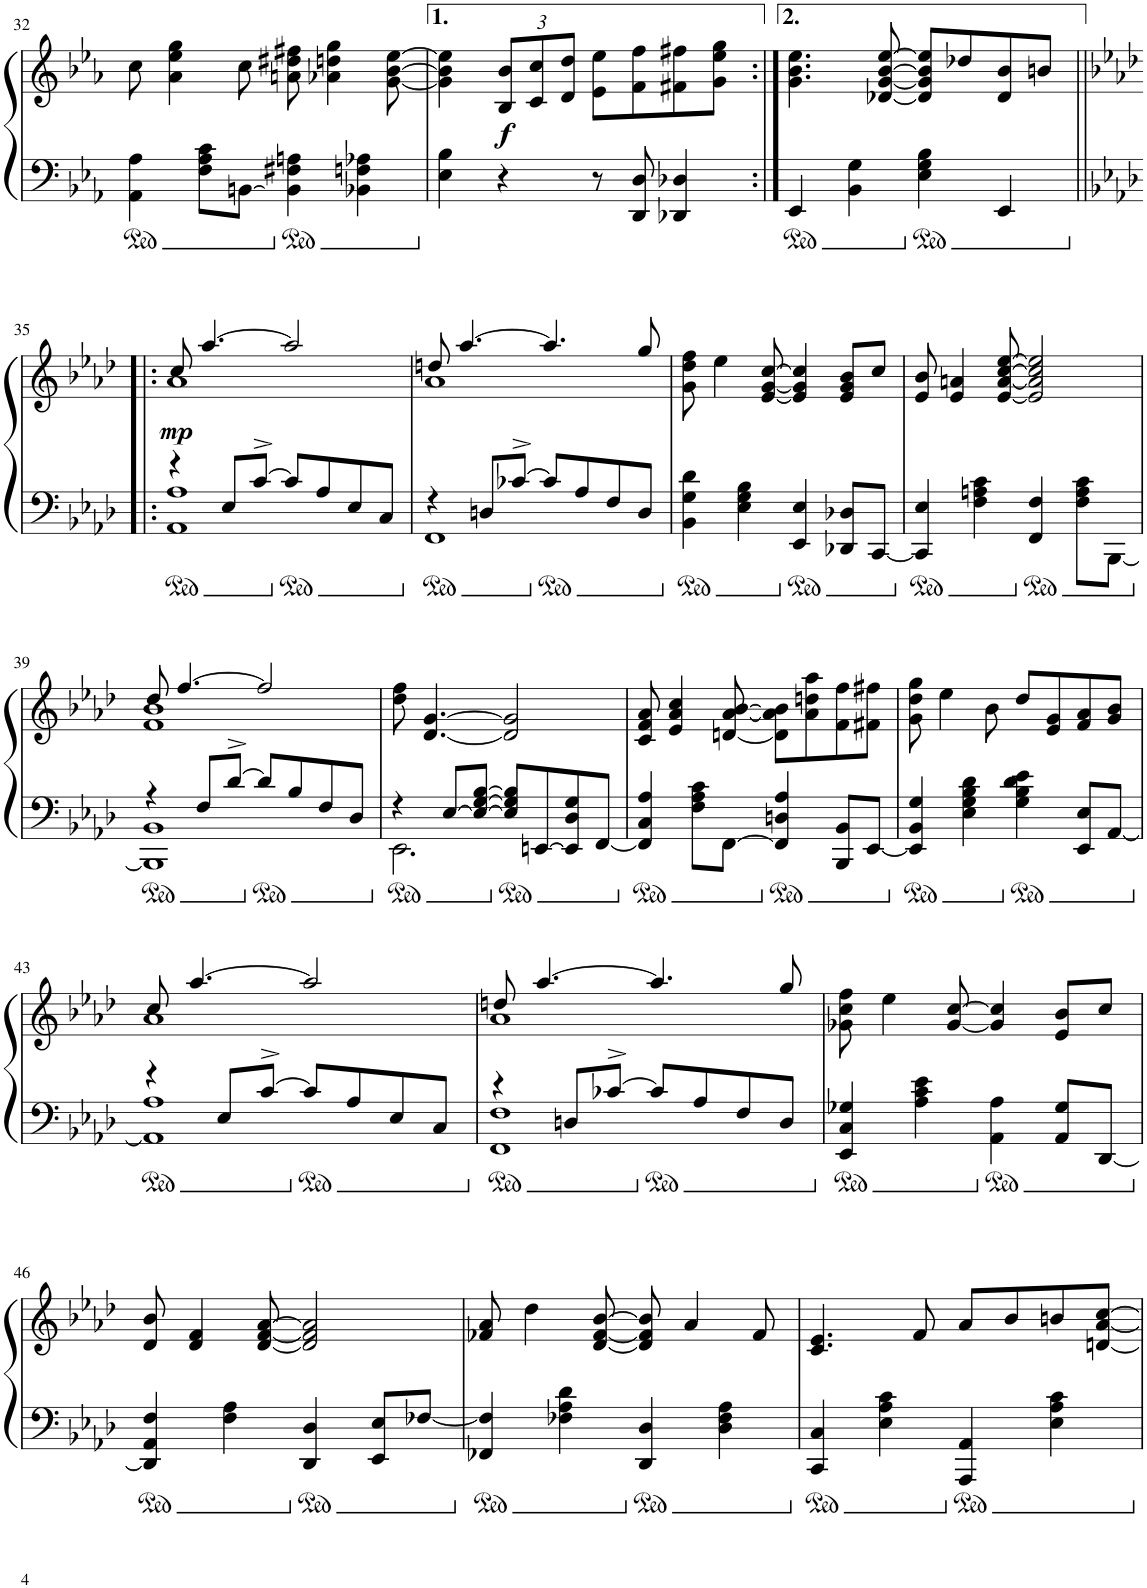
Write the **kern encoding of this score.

**kern	**kern	**dynam
*part1	*part1	*part1
*staff2	*staff1	*staff1/2
*I"Piano	*	*
*I'Pno.	*	*
!!LO:PB:g=z
*clefF4	*clefG2	*
*k[b-e-a-]	*k[b-e-a-]	*
*E-:	*E-:	*
*M4/4	*M4/4	*
*met(c)	*met(c)	*
=32	=32	=32
4AA-\ 4A-\	8cc\	.
.	4a-\ 4ee-\ 4gg\	.
8F\ 8A-\ 8c\L	.	.
[8BBn\J	8cc\	.
4BB\] 4F#X\ 4An\	8an\ 8dd#X\ 8ff#X\	.
.	4a-X\ 4ddn\ 4gg\	.
4BB-X\ 4Fn\ 4A-X\	.	.
.	[8g\ [8b-\ [8ee-\	.
=33	=33	=33
4E-\ 4B-\	4g\] 4b-\] 4ee-\]	.
*	*Xbrackettup	*
!	!	!LO:DY:b
4r	12B-/ 12b-/L	f
.	12c/ 12cc/	.
.	12d/ 12dd/J	.
8r	8e-\ 8ee-\L	.
8DD/ 8D/	8f\ 8ff\	.
4DD-X/ 4D-X/	8f#X\ 8ff#X\	.
.	8g\ 8ee-\ 8gg\J	.
=34:|!	=34:|!	=34:|!
4EE-/	4.g\ 4.b-\ 4.ee-\	.
4BB-\ 4G\	.	.
.	[8d-X/ [8g/ [8b-/ [8ee-/	.
4E-\ 4G\ 4B-\	8d-/] 8g/] 8b-/] 8ee-/]L	.
.	8dd-X/	.
4EE-/	8d-/ 8b-/	.
.	8bn/J	.
!!LO:LB:g=z
=35!|:	=35!|:	=35!|:
*k[b-e-a-d-]	*k[b-e-a-d-]	*
*A-:	*A-:	*
*^	*^	*
!	!	!	!	!LO:DY:b
4r	1AA- 1A-	8cc/	1a-	mp
.	.	[4.aa-/	.	.
8E-/L	.	.	.	.
[8c^/J	.	.	.	.
8c/L]	.	2aa-/]	.	.
8A-/	.	.	.	.
8E-/	.	.	.	.
8C/J	.	.	.	.
=36	=36	=36	=36	=36
4r	1FF	8ddn/	1a-	.
.	.	[4.aa-/	.	.
8Dn/L	.	.	.	.
[8c-X^/J	.	.	.	.
8c-/L]	.	4.aa-/]	.	.
8A-/	.	.	.	.
8F/	.	.	.	.
8D/J	.	8gg/	.	.
*v	*v	*	*	*
*	*v	*v	*
=37	=37	=37
4BB-\ 4G\ 4d-\	8g\ 8dd-\ 8ff\	.
.	4ee-\	.
4E-\ 4G\ 4B-\	.	.
.	[8e-/ [8g/ [8cc/	.
4EE-/ 4E-/	4e-/] 4g/] 4cc/]	.
8DD-X/ 8D-X/L	8e-/ 8g/ 8b-/L	.
[8CC/J	8cc/J	.
=38	=38	=38
4CC/] 4E-/	8e-/ 8b-/	.
.	4e-/ 4an/	.
4F\ 4An\ 4c\	.	.
.	[8e-/ [8a/ [8cc/ [8ee-/	.
4FF/ 4F/	2e-/] 2a/] 2cc/] 2ee-/]	.
8F\ 8A\ 8c\L	.	.
[8BBB-\J	.	.
!!LO:LB:g=z
=39	=39	=39
*^	*^	*
4r	1BBB-] 1BB-	8dd-/	1f 1b-	.
.	.	[4.ff/	.	.
8F/L	.	.	.	.
[8d-^/J	.	.	.	.
8d-/L]	.	2ff/]	.	.
8B-/	.	.	.	.
8F/	.	.	.	.
8D-/J	.	.	.	.
*	*	*v	*v	*
=40	=40	=40	=40
4r	2.EE-\	8dd-\ 8ff\	.
.	.	[4.d-/ [4.g/	.
[8E-/L	.	.	.
8E-/_ [8G/ [8B-/J	.	.	.
8E-/] 8G/] 8B-/]L	.	2d-/] 2g/]	.
[8EEn/	.	.	.
8EE/] 8D-/ 8G/	4ryy	.	.
[8FF/J	.	.	.
*v	*v	*	*
=41	=41	=41
4FF/] 4C/ 4A-/	8c/ 8f/ 8a-/	.
.	4e-/ 4a-/ 4cc/	.
8F\ 8A-\ 8c\L	.	.
[8FF\J	[8dn/ [8a-/ [8b-/	.
4FF/] 4Dn/ 4A-/	8d\] 8a-\] 8b-\]L	.
.	8a-\ 8ddn\ 8aa-\	.
8BBB-/ 8BB-/L	8f\ 8ff\	.
[8EE-/J	8f#X\ 8ff#X\J	.
=42	=42	=42
4EE-/] 4BB-/ 4G/	8g\ 8dd-\ 8gg\	.
.	4ee-\	.
4E-\ 4G\ 4B-\ 4d-\	.	.
.	8b-\	.
4G\ 4B-\ 4d-\ 4e-\	8dd-/L	.
.	8e-/ 8g/	.
8EE-/ 8E-/L	8f/ 8a-/	.
[8AA-/J	8g/ 8b-/J	.
!!LO:LB:g=z
=43	=43	=43
*^	*^	*
4r	1AA-] 1A-	8cc/	1a-	.
.	.	[4.aa-/	.	.
8E-/L	.	.	.	.
[8c^/J	.	.	.	.
8c/L]	.	2aa-/]	.	.
8A-/	.	.	.	.
8E-/	.	.	.	.
8C/J	.	.	.	.
=44	=44	=44	=44	=44
4r	1FF 1F	8ddn/	1a-	.
.	.	[4.aa-/	.	.
8Dn/L	.	.	.	.
[8c-X^/J	.	.	.	.
8c-/L]	.	4.aa-/]	.	.
8A-/	.	.	.	.
8F/	.	.	.	.
8D/J	.	8gg/	.	.
*v	*v	*	*	*
*	*v	*v	*
=45	=45	=45
4EE-/ 4C/ 4G-X/	8g-X\ 8cc\ 8ff\	.
.	4ee-\	.
4A-\ 4c\ 4e-\	.	.
.	[8g-/ [8cc/	.
4AA-\ 4A-\	4g-/] 4cc/]	.
8AA-/ 8G-/L	8e-/ 8b-/L	.
[8DD-/J	8cc/J	.
!!LO:LB:g=z
=46	=46	=46
4DD-/] 4AA-/ 4F/	8d-/ 8b-/	.
.	4d-/ 4f/	.
4F\ 4A-\	.	.
.	[8d-/ [8f/ [8a-/	.
4DD-/ 4D-/	2d-/] 2f/] 2a-/]	.
8EE-/ 8E-/L	.	.
[8F-X/J	.	.
=47	=47	=47
4FF-X/ 4F-/]	8f-X/ 8a-/	.
.	4dd-\	.
4F-X\ 4A-\ 4d-\	.	.
.	[8d-/ [8f-/ [8b-/	.
4DD-/ 4D-/	8d-/] 8f-/] 8b-/]	.
.	4a-/	.
4D-\ 4F-\ 4A-\	.	.
.	8f-/	.
=48	=48	=48
4CC/ 4C/	4.c/ 4.e-/	.
4E-\ 4A-\ 4c\	.	.
.	8f/	.
4AAA-/ 4AA-/	8a-/L	.
.	8b-/	.
4E-\ 4A-\ 4c\	8bn/	.
.	[8dn/ [8a-/ [8cc/J	.
=	=	=
*-	*-	*-
